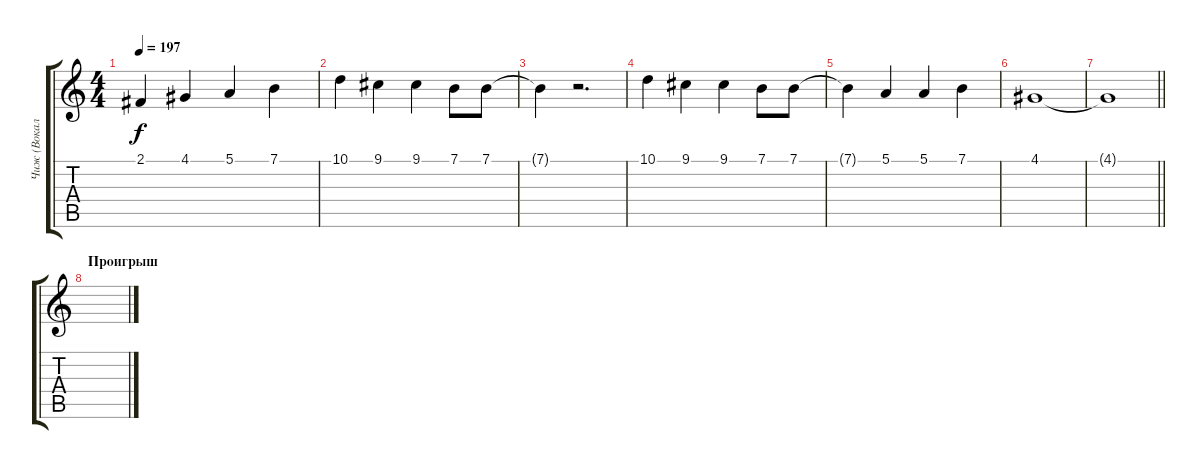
\track ("Чиж (Вокал)" "Чиж (Вокал") {instrument tenorsax}
\staff {score tabs}
\tuning (E4 B3 G3 D3 A2 E2) {hide}
\ts (4 4)
\tempo 197
\clef g2
\ks c
2.1{t}.4{dy f} 4.1.4 5.1.4 7.1.4 |
10.1.4 9.1.4 9.1.4 7.1.8 7.1.8 |
7.1{t}.4 r.2{d} |
10.1.4 9.1.4 9.1.4 7.1.8 7.1.8 |
7.1{t}.4 5.1.4 5.1.4 7.1.4 |
4.1.1 |
\barLineRight lightlight
4.1{t}.1 |
\section ("" "Проигрыш")
